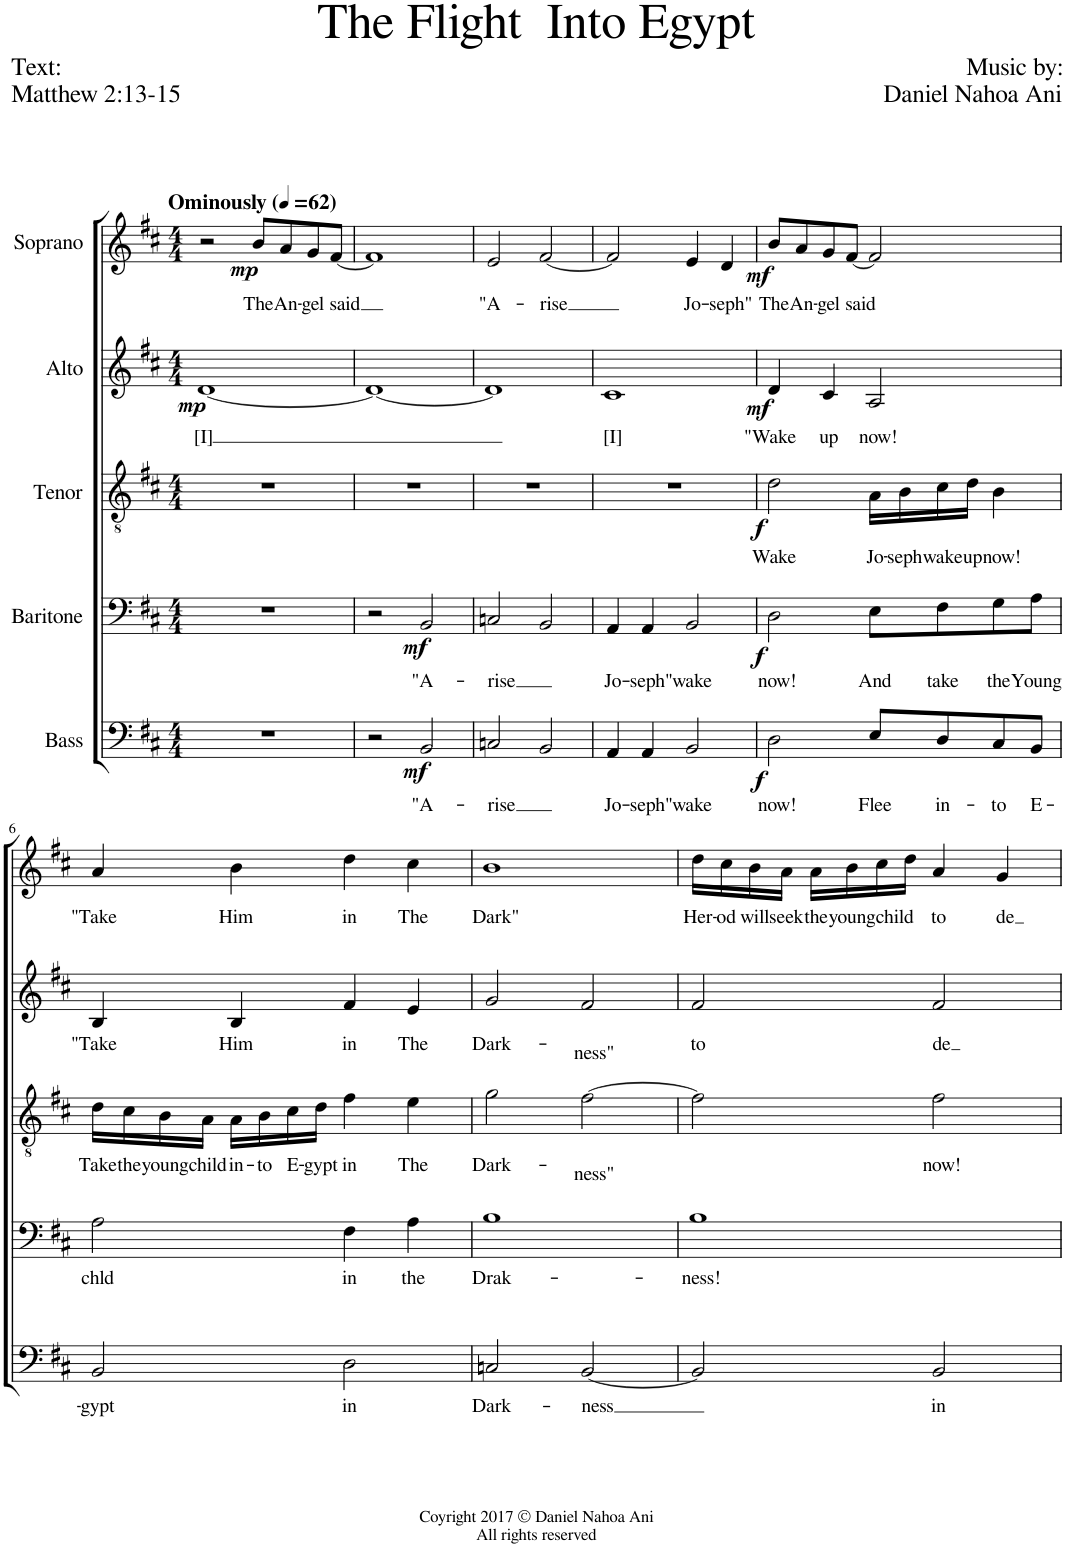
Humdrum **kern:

**kern	**text	**dynam	**kern	**text	**dynam	**kern	**text	**dynam	**kern	**text	**dynam	**kern	**text	**dynam
*part5	*part5	*part5	*part4	*part4	*part4	*part3	*part3	*part3	*part2	*part2	*part2	*part1	*part1	*part1
*staff5	*staff5	*staff5	*staff4	*staff4	*staff4	*staff3	*staff3	*staff3	*staff2	*staff2	*staff2	*staff1	*staff1	*staff1
*I"Bass	*	*	*I"Baritone	*	*	*I"Tenor	*	*	*I"Alto	*	*	*I"Soprano	*	*
*clefF4	*	*	*clefF4	*	*	*clefGv2	*	*	*clefG2	*	*	*clefG2	*	*
*k[f#c#]	*	*	*k[f#c#]	*	*	*k[f#c#]	*	*	*k[f#c#]	*	*	*k[f#c#]	*	*
*M4/4	*	*	*M4/4	*	*	*M4/4	*	*	*M4/4	*	*	*M4/4	*	*
*MM62	*	*	*MM62	*	*	*MM62	*	*	*MM62	*	*	*MM62	*	*
=1	=1	=1	=1	=1	=1	=1	=1	=1	=1	=1	=1	=1	=1	=1
!	!	!	!	!	!	!	!	!	!	!	!	!LO:TX:a:B:t=Ominously	!	!
!	!	!	!	!	!	!	!	!	!	!LO:LY:b	!LO:DY:b	!	!	!
1r	.	.	1r	.	.	1r	.	.	[1d	[I]	mp	2r	.	.
!	!	!	!	!	!	!	!	!	!	!	!	!	!LO:LY:b	!LO:DY:b
.	.	.	.	.	.	.	.	.	.	.	.	8b/L	The	mp
!	!	!	!	!	!	!	!	!	!	!	!	!	!LO:LY:b	!
.	.	.	.	.	.	.	.	.	.	.	.	8a/	An-	.
!	!	!	!	!	!	!	!	!	!	!	!	!	!LO:LY:b	!
.	.	.	.	.	.	.	.	.	.	.	.	8g/	-gel	.
!	!	!	!	!	!	!	!	!	!	!	!	!	!LO:LY:b	!
.	.	.	.	.	.	.	.	.	.	.	.	[8f#/J	said	.
=2	=2	=2	=2	=2	=2	=2	=2	=2	=2	=2	=2	=2	=2	=2
2r	.	.	2r	.	.	1r	.	.	1d_	.	.	1f#]	.	.
!	!LO:LY:b	!LO:DY:b	!	!LO:LY:b	!LO:DY:b	!	!	!	!	!	!	!	!	!
2BB/	"A-	mf	2BB/	"A-	mf	.	.	.	.	.	.	.	.	.
=3	=3	=3	=3	=3	=3	=3	=3	=3	=3	=3	=3	=3	=3	=3
!	!LO:LY:b	!	!	!LO:LY:b	!	!	!	!	!	!	!	!	!LO:LY:b	!
2Cn/	-rise	.	2Cn/	-rise	.	1r	.	.	1d]	.	.	2e/	"A-	.
!	!	!	!	!	!	!	!	!	!	!	!	!	!LO:LY:b	!
2BB/	.	.	2BB/	.	.	.	.	.	.	.	.	[2f#/	-rise	.
=4	=4	=4	=4	=4	=4	=4	=4	=4	=4	=4	=4	=4	=4	=4
!	!LO:LY:b	!	!	!LO:LY:b	!	!	!	!	!	!LO:LY:b	!	!	!	!
4AA/	Jo-	.	4AA/	Jo-	.	1r	.	.	1c#	[I]	.	2f#/]	.	.
!	!LO:LY:b	!	!	!LO:LY:b	!	!	!	!	!	!	!	!	!	!
4AA/	-seph"	.	4AA/	-seph"	.	.	.	.	.	.	.	.	.	.
!	!LO:LY:b	!	!	!LO:LY:b	!	!	!	!	!	!	!	!	!LO:LY:b	!
2BB/	wake	.	2BB/	wake	.	.	.	.	.	.	.	4e/	Jo-	.
!	!	!	!	!	!	!	!	!	!	!	!	!	!LO:LY:b	!
.	.	.	.	.	.	.	.	.	.	.	.	4d/	-seph"	.
=5	=5	=5	=5	=5	=5	=5	=5	=5	=5	=5	=5	=5	=5	=5
!	!LO:LY:b	!LO:DY:b	!	!LO:LY:b	!LO:DY:b	!	!LO:LY:b	!LO:DY:b	!	!LO:LY:b	!LO:DY:b	!	!LO:LY:b	!LO:DY:b
2D\	now!	f	2D\	now!	f	2d\	Wake	f	4d/	"Wake	mf	8b/L	The	mf
!	!	!	!	!	!	!	!	!	!	!	!	!	!LO:LY:b	!
.	.	.	.	.	.	.	.	.	.	.	.	8a/	An-	.
!	!	!	!	!	!	!	!	!	!	!LO:LY:b	!	!	!LO:LY:b	!
.	.	.	.	.	.	.	.	.	4c#/	up	.	8g/	-gel	.
!	!	!	!	!	!	!	!	!	!	!	!	!	!LO:LY:b	!
.	.	.	.	.	.	.	.	.	.	.	.	[8f#/J	said	.
!	!LO:LY:b	!	!	!LO:LY:b	!	!	!LO:LY:b	!	!	!LO:LY:b	!	!	!	!
8E/L	Flee	.	8E\L	And	.	16A\LL	Jo-	.	2A/	now!	.	2f#/]	.	.
!	!	!	!	!	!	!	!LO:LY:b	!	!	!	!	!	!	!
.	.	.	.	.	.	16B\	-seph	.	.	.	.	.	.	.
!	!LO:LY:b	!	!	!LO:LY:b	!	!	!LO:LY:b	!	!	!	!	!	!	!
8D/	in-	.	8F#\	take	.	16c#\	wake	.	.	.	.	.	.	.
!	!	!	!	!	!	!	!LO:LY:b	!	!	!	!	!	!	!
.	.	.	.	.	.	16d\JJ	up	.	.	.	.	.	.	.
!	!LO:LY:b	!	!	!LO:LY:b	!	!	!LO:LY:b	!	!	!	!	!	!	!
8C#/	-to	.	8G\	the	.	4B\	now!	.	.	.	.	.	.	.
!	!LO:LY:b	!	!	!LO:LY:b	!	!	!	!	!	!	!	!	!	!
8BB/J	E-	.	8A\J	Young	.	.	.	.	.	.	.	.	.	.
!!LO:LB:g=z
=6	=6	=6	=6	=6	=6	=6	=6	=6	=6	=6	=6	=6	=6	=6
!	!LO:LY:b	!	!	!LO:LY:b	!	!	!LO:LY:b	!	!	!LO:LY:b	!	!	!LO:LY:b	!
2BB/	-gypt	.	2A\	chld	.	16d\LL	Take	.	4B/	"Take	.	4a/	"Take	.
!	!	!	!	!	!	!	!LO:LY:b	!	!	!	!	!	!	!
.	.	.	.	.	.	16c#\	the	.	.	.	.	.	.	.
!	!	!	!	!	!	!	!LO:LY:b	!	!	!	!	!	!	!
.	.	.	.	.	.	16B\	young	.	.	.	.	.	.	.
!	!	!	!	!	!	!	!LO:LY:b	!	!	!	!	!	!	!
.	.	.	.	.	.	16A\JJ	child	.	.	.	.	.	.	.
!	!	!	!	!	!	!	!LO:LY:b	!	!	!LO:LY:b	!	!	!LO:LY:b	!
.	.	.	.	.	.	16A\LL	in-	.	4B/	Him	.	4b\	Him	.
!	!	!	!	!	!	!	!LO:LY:b	!	!	!	!	!	!	!
.	.	.	.	.	.	16B\	-to	.	.	.	.	.	.	.
!	!	!	!	!	!	!	!LO:LY:b	!	!	!	!	!	!	!
.	.	.	.	.	.	16c#\	E-	.	.	.	.	.	.	.
!	!	!	!	!	!	!	!LO:LY:b	!	!	!	!	!	!	!
.	.	.	.	.	.	16d\JJ	-gypt	.	.	.	.	.	.	.
!	!LO:LY:b	!	!	!LO:LY:b	!	!	!LO:LY:b	!	!	!LO:LY:b	!	!	!LO:LY:b	!
2D\	in	.	4F#\	in	.	4f#\	in	.	4f#/	in	.	4dd\	in	.
!	!	!	!	!LO:LY:b	!	!	!LO:LY:b	!	!	!LO:LY:b	!	!	!LO:LY:b	!
.	.	.	4A\	the	.	4e\	The	.	4e/	The	.	4cc#\	The	.
=7	=7	=7	=7	=7	=7	=7	=7	=7	=7	=7	=7	=7	=7	=7
!	!LO:LY:b	!	!	!LO:LY:b	!	!	!LO:LY:b	!	!	!LO:LY:b	!	!	!LO:LY:b	!
2Cn/	Dark-	.	1B	Drak-	.	2g\	Dark-	.	2g/	Dark-	.	1b	Dark"	.
!	!LO:LY:b	!	!	!	!	!	!LO:LY:b	!	!	!LO:LY:b	!	!	!	!
[2BB/	-ness	.	.	.	.	[2f#\	-ness"	.	2f#/	-ness"	.	.	.	.
=8	=8	=8	=8	=8	=8	=8	=8	=8	=8	=8	=8	=8	=8	=8
!	!	!	!	!LO:LY:b	!	!	!	!	!	!LO:LY:b	!	!	!LO:LY:b	!
2BB/]	.	.	1B	-ness!	.	2f#\]	.	.	2f#/	to	.	16dd\LL	Her-	.
!	!	!	!	!	!	!	!	!	!	!	!	!	!LO:LY:b	!
.	.	.	.	.	.	.	.	.	.	.	.	16cc#\	-od	.
!	!	!	!	!	!	!	!	!	!	!	!	!	!LO:LY:b	!
.	.	.	.	.	.	.	.	.	.	.	.	16b\	will	.
!	!	!	!	!	!	!	!	!	!	!	!	!	!LO:LY:b	!
.	.	.	.	.	.	.	.	.	.	.	.	16a\JJ	seek	.
!	!	!	!	!	!	!	!	!	!	!	!	!	!LO:LY:b	!
.	.	.	.	.	.	.	.	.	.	.	.	16a\LL	the	.
!	!	!	!	!	!	!	!	!	!	!	!	!	!LO:LY:b	!
.	.	.	.	.	.	.	.	.	.	.	.	16b\	young	.
!	!	!	!	!	!	!	!	!	!	!	!	!	!LO:LY:b	!
.	.	.	.	.	.	.	.	.	.	.	.	16cc#\	child	.
.	.	.	.	.	.	.	.	.	.	.	.	16dd\JJ	.	.
!	!LO:LY:b	!	!	!	!	!	!LO:LY:b	!	!	!LO:LY:b	!	!	!LO:LY:b	!
2BB/	in	.	.	.	.	2f#\	now!	.	2f#/	de	.	4a/	to	.
!	!	!	!	!	!	!	!	!	!	!	!	!	!LO:LY:b	!
.	.	.	.	.	.	.	.	.	.	.	.	4g/	de	.
=	=	=	=	=	=	=	=	=	=	=	=	=	=	=
*-	*-	*-	*-	*-	*-	*-	*-	*-	*-	*-	*-	*-	*-	*-
